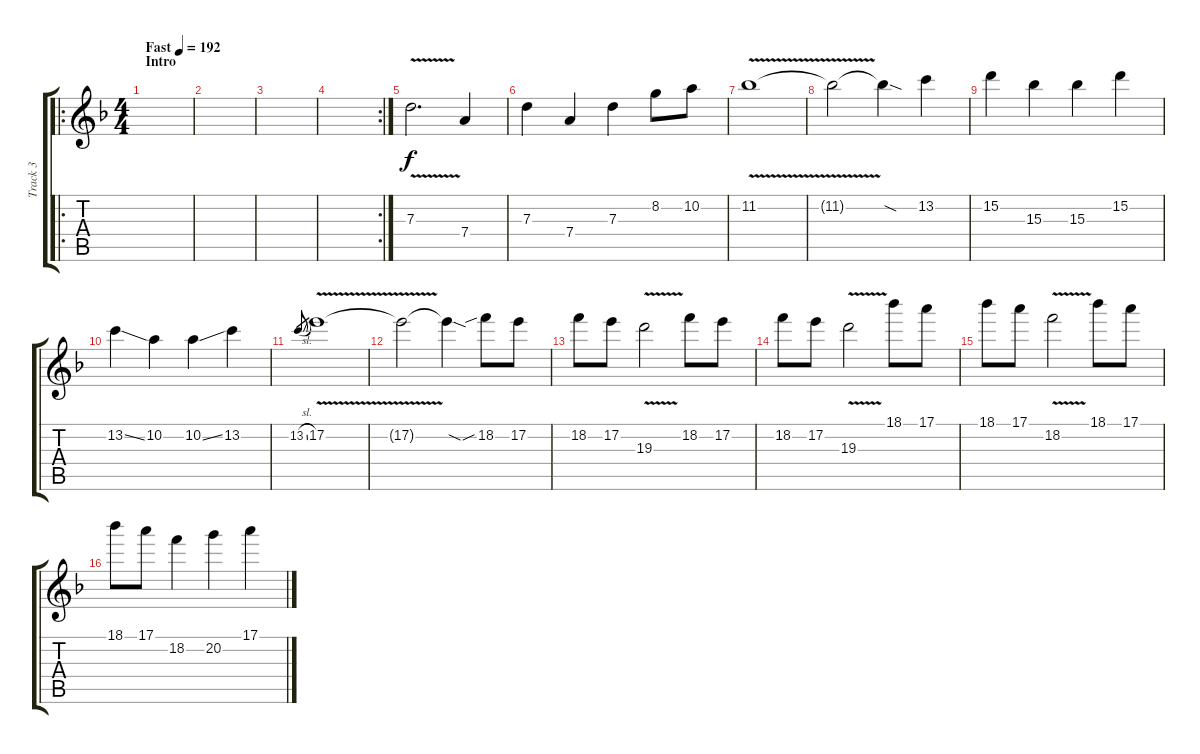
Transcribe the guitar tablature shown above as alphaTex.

\track ("Track 3" "Track 3") {instrument distortionguitar}
\staff {score tabs}
\tuning (E4 B3 G3 D3 A2 D2) {hide}
\ro
\ts (4 4)
\section ("" "Intro")
\tempo (192 "Fast")
\clef g2
\ks f
|
|
|
\rc 2
|
7.3{v}.2{d} 7.4.4 |
7.3.4 7.4.4 7.3.4 8.2.8 10.2.8 |
11.2{v}.1 |
11.2{t}.2 11.2{sod t}.4 13.2.4 |
15.2.4 15.3.4 15.3.4 15.2.4 |
13.2{ss}.4 10.2.4 10.2{ss}.4 13.2.4 |
13.2{sl}.8{gr} 17.2{v}.1 |
17.2{t}.2 17.2{sod t}.4 18.2{sib}.8 17.2.8 |
18.2.8 17.2.8 19.3{v}.2 18.2.8 17.2.8 |
18.2.8 17.2.8 19.3{v}.2 18.1.8 17.1.8 |
18.1.8 17.1.8 18.2{v}.2 18.1.8 17.1.8 |
18.1.8 17.1.8 18.2.4 20.2.4 17.1.4
